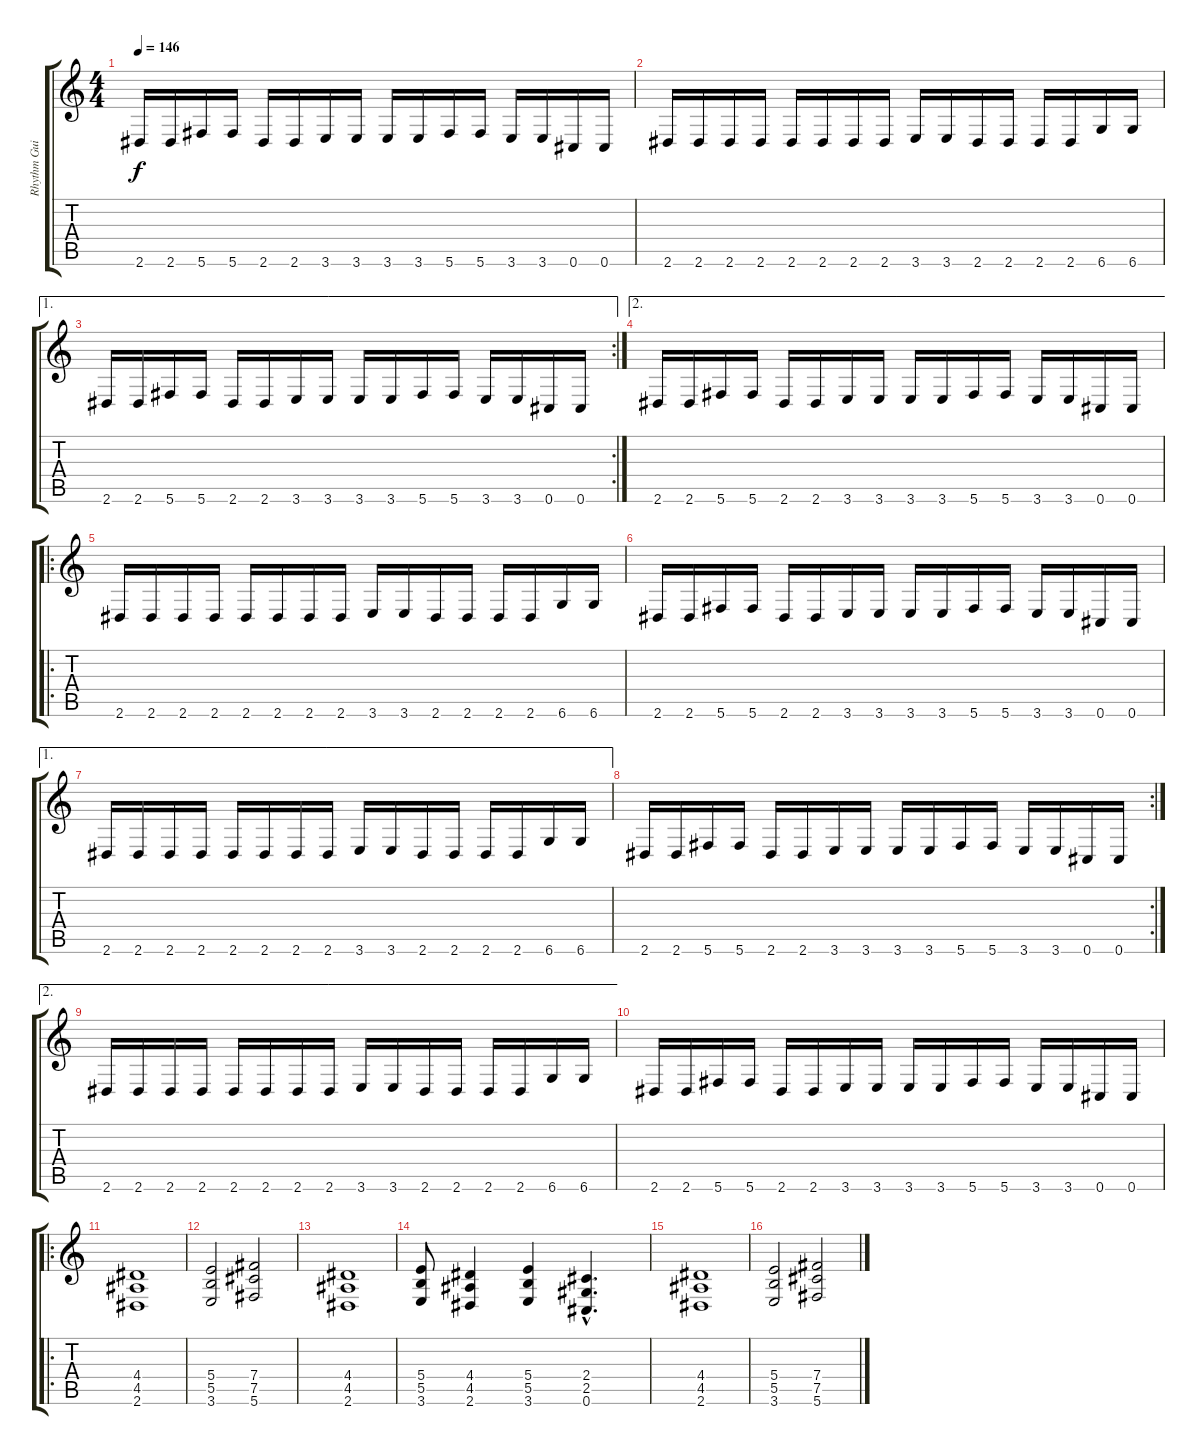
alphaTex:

\track ("Rhythm Guitar" "Rhythm Gui") {instrument overdrivenguitar}
\staff {score tabs}
\tuning (Db4 Ab3 E3 B2 Gb2 Db2) {hide}
\ts (4 4)
\tempo 146
\clef g2
\ks c
2.6.16{dy f} 2.6.16 5.6.16 5.6.16 2.6.16 2.6.16 3.6.16 3.6.16 3.6.16 3.6.16 5.6.16 5.6.16 3.6.16 3.6.16 0.6.16 0.6.16 |
2.6.16 2.6.16 2.6.16 2.6.16 2.6.16 2.6.16 2.6.16 2.6.16 3.6.16 3.6.16 2.6.16 2.6.16 2.6.16 2.6.16 6.6.16 6.6.16 |
\ae 1
\rc 2
2.6.16 2.6.16 5.6.16 5.6.16 2.6.16 2.6.16 3.6.16 3.6.16 3.6.16 3.6.16 5.6.16 5.6.16 3.6.16 3.6.16 0.6.16 0.6.16 |
\ae 2
2.6.16 2.6.16 5.6.16 5.6.16 2.6.16 2.6.16 3.6.16 3.6.16 3.6.16 3.6.16 5.6.16 5.6.16 3.6.16 3.6.16 0.6.16 0.6.16 |
\ro
2.6.16 2.6.16 2.6.16 2.6.16 2.6.16 2.6.16 2.6.16 2.6.16 3.6.16 3.6.16 2.6.16 2.6.16 2.6.16 2.6.16 6.6.16 6.6.16 |
2.6.16 2.6.16 5.6.16 5.6.16 2.6.16 2.6.16 3.6.16 3.6.16 3.6.16 3.6.16 5.6.16 5.6.16 3.6.16 3.6.16 0.6.16 0.6.16 |
\ae 1
2.6.16 2.6.16 2.6.16 2.6.16 2.6.16 2.6.16 2.6.16 2.6.16 3.6.16 3.6.16 2.6.16 2.6.16 2.6.16 2.6.16 6.6.16 6.6.16 |
\rc 2
2.6.16 2.6.16 5.6.16 5.6.16 2.6.16 2.6.16 3.6.16 3.6.16 3.6.16 3.6.16 5.6.16 5.6.16 3.6.16 3.6.16 0.6.16 0.6.16 |
\ae 2
2.6.16 2.6.16 2.6.16 2.6.16 2.6.16 2.6.16 2.6.16 2.6.16 3.6.16 3.6.16 2.6.16 2.6.16 2.6.16 2.6.16 6.6.16 6.6.16 |
2.6.16 2.6.16 5.6.16 5.6.16 2.6.16 2.6.16 3.6.16 3.6.16 3.6.16 3.6.16 5.6.16 5.6.16 3.6.16 3.6.16 0.6.16 0.6.16 |
\ro
(4.4 4.5 2.6).1 |
(5.4 5.5 3.6).2 (7.4 7.5 5.6).2 |
(4.4 4.5 2.6).1 |
(5.4 5.5 3.6).8 (4.4 4.5 2.6).4 (5.4 5.5 3.6).4 (2.4{hac} 2.5{hac} 0.6{hac}).4{d} |
(4.4 4.5 2.6).1 |
(5.4 5.5 3.6).2 (7.4 7.5 5.6).2
